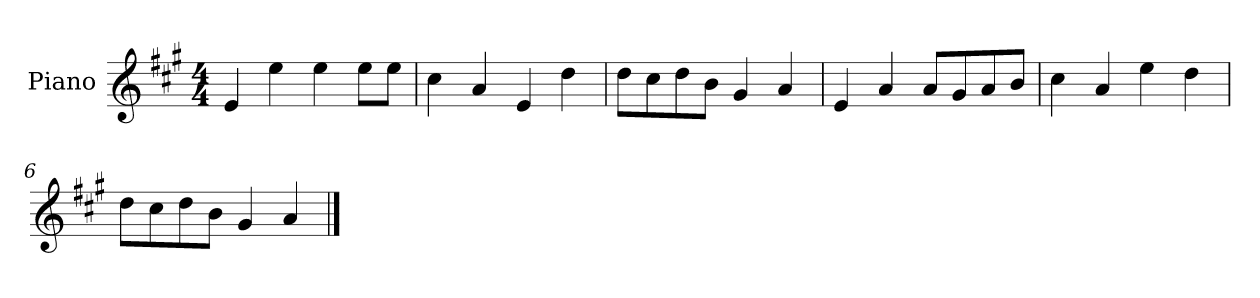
**kern
*part1
*staff1
*I"Piano
*I'P-no
*clefG2
*k[f#c#g#]
*M4/4
*MM90
=1
4e/
4ee\
4ee\
8ee\L
8ee\J
=2
4cc#\
4a/
4e/
4dd\
=3
8dd\L
8cc#\
8dd\
8b\J
4g#/
4a/
=4
4e/
4a/
8a/L
8g#/
8a/
8b/J
=5
4cc#\
4a/
4ee\
4dd\
=6
8dd\L
8cc#\
8dd\
8b\J
4g#/
4a/
==
*-
